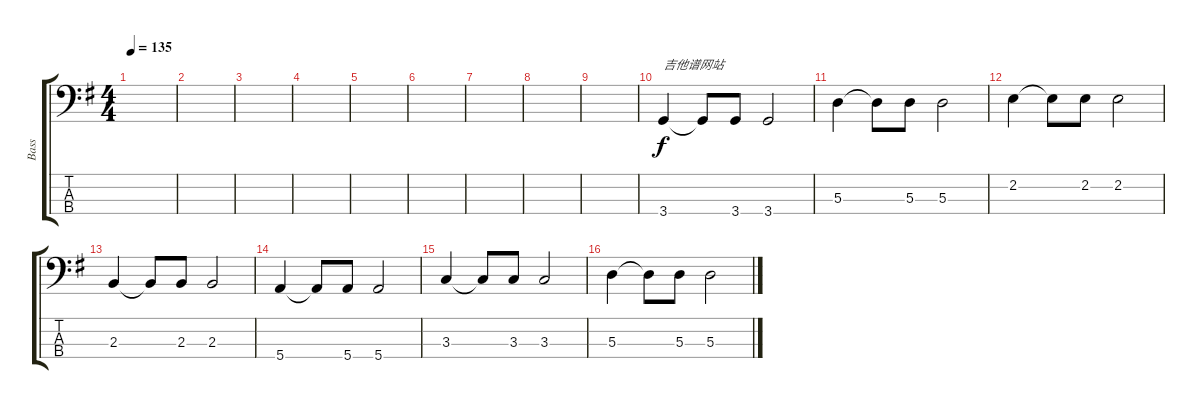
\track ("Bass" "Bass") {instrument electricbassfinger}
\staff {score tabs}
\tuning (G2 D2 A1 E1) {hide}
\ts (4 4)
\tempo 135
\clef f4
\ks g
|
|
|
|
|
|
|
|
|
3.4.4{txt "吉他谱网站"} 3.4{t}.8 3.4.8 3.4.2 |
5.3.4 5.3{t}.8 5.3.8 5.3.2 |
2.2.4 2.2{t}.8 2.2.8 2.2.2 |
2.3.4 2.3{t}.8 2.3.8 2.3.2 |
5.4.4 5.4{t}.8 5.4.8 5.4.2 |
3.3.4 3.3{t}.8 3.3.8 3.3.2 |
5.3.4 5.3{t}.8 5.3.8 5.3.2
